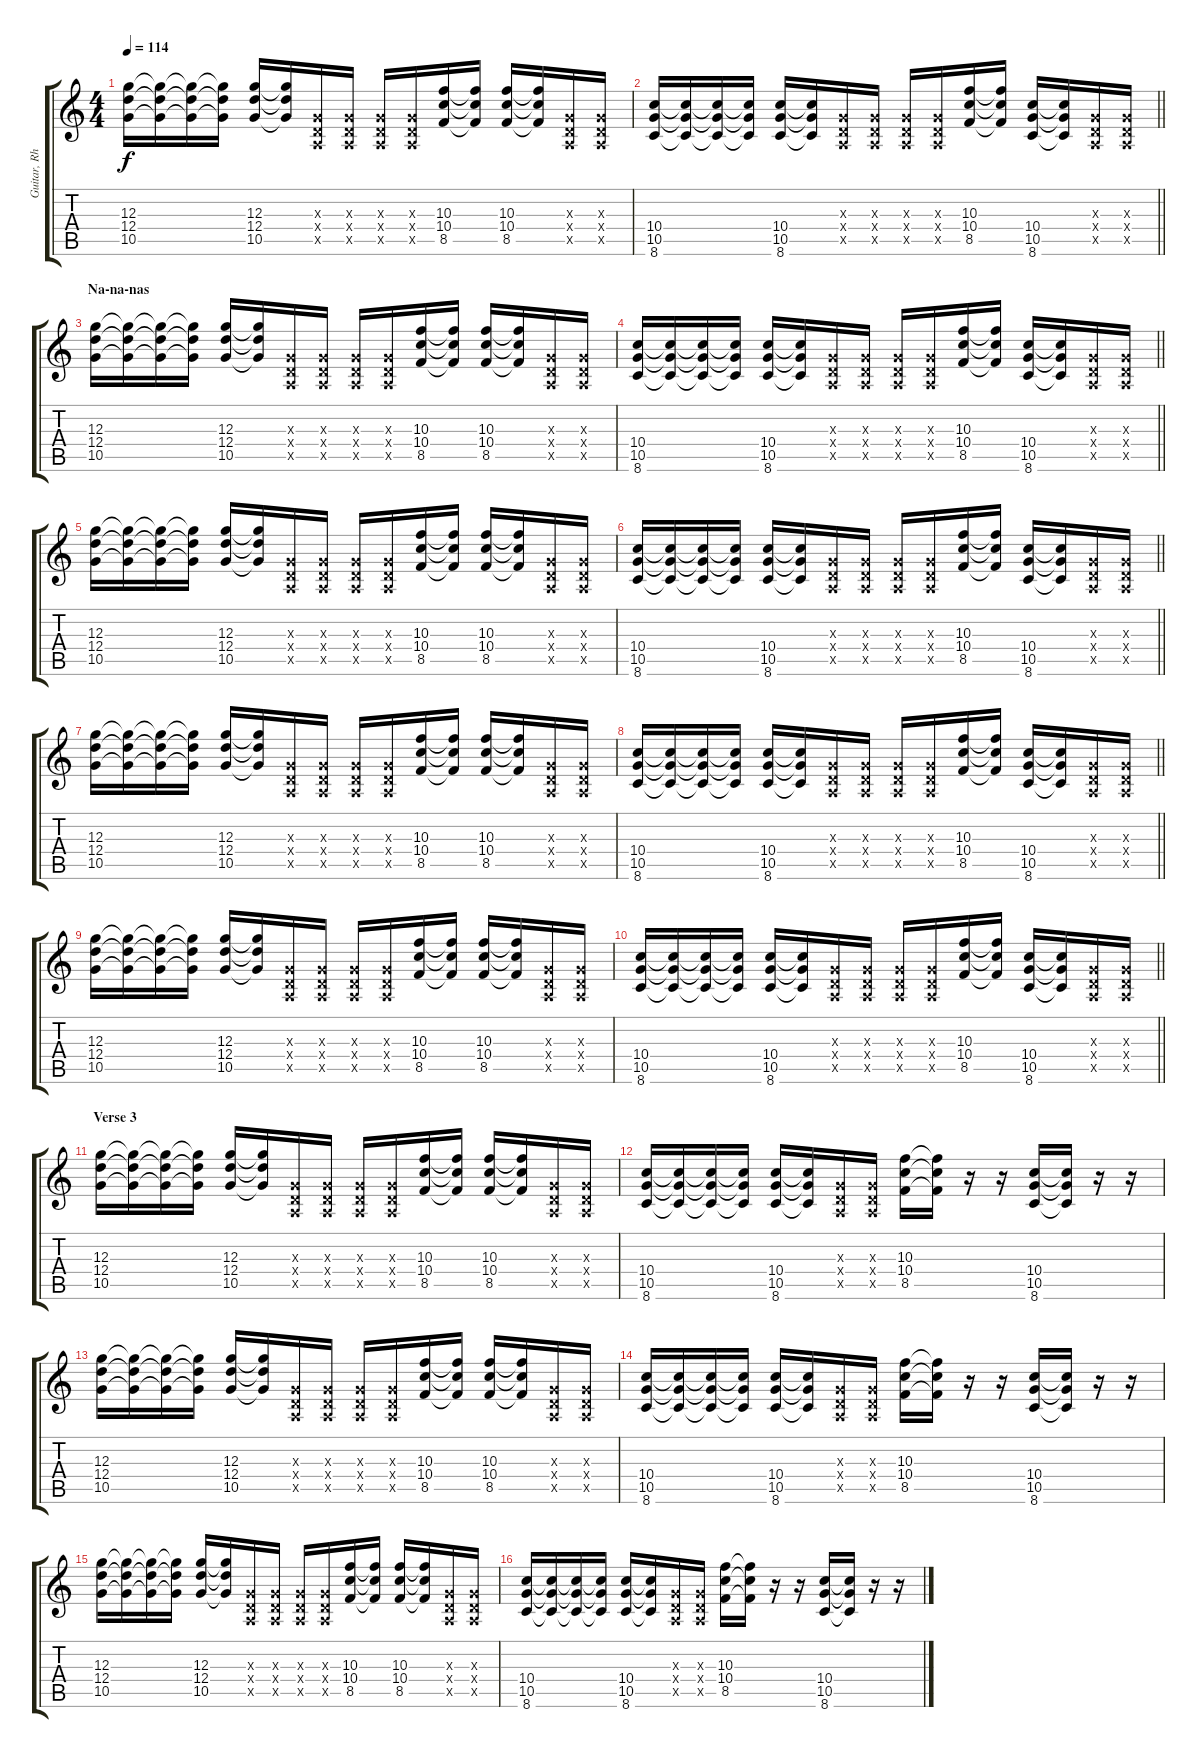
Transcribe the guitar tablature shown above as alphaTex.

\track ("Guitar, Rhythm" "Guitar, Rh") {instrument overdrivenguitar}
\staff {score tabs}
\tuning (E4 B3 G3 D3 A2 E2) {hide}
\ts (4 4)
\tempo 114
\clef g2
\ks c
(12.3 12.4 10.5).16{dy f} (12.3{t} 12.4{t} 10.5{t}).16 (12.3{t} 12.4{t} 10.5{t}).16 (12.3{t} 12.4{t} 10.5{t}).16 (12.3 12.4 10.5).16 (12.3{t} 12.4{t} 10.5{t}).16 (0.3{x} 0.4{x} 0.5{x}).16 (0.3{x} 0.4{x} 0.5{x}).16 (0.3{x} 0.4{x} 0.5{x}).16 (0.3{x} 0.4{x} 0.5{x}).16 (10.3 10.4 8.5).16 (10.3{t} 10.4{t} 8.5{t}).16 (10.3 10.4 8.5).16 (10.3{t} 10.4{t} 8.5{t}).16 (0.3{x} 0.4{x} 0.5{x}).16 (0.3{x} 0.4{x} 0.5{x}).16 |
\barLineRight lightlight
(10.4 10.5 8.6).16 (10.4{t} 10.5{t} 8.6{t}).16 (10.4{t} 10.5{t} 8.6{t}).16 (10.4{t} 10.5{t} 8.6{t}).16 (10.4 10.5 8.6).16 (10.4{t} 10.5{t} 8.6{t}).16 (0.3{x} 0.4{x} 0.5{x}).16 (0.3{x} 0.4{x} 0.5{x}).16 (0.3{x} 0.4{x} 0.5{x}).16 (0.3{x} 0.4{x} 0.5{x}).16 (10.3 10.4 8.5).16 (10.3{t} 10.4{t} 8.5{t}).16 (10.4 10.5 8.6).16 (10.4{t} 10.5{t} 8.6{t}).16 (0.3{x} 0.4{x} 0.5{x}).16 (0.3{x} 0.4{x} 0.5{x}).16 |
\section ("" "Na-na-nas")
(12.3 12.4 10.5).16 (12.3{t} 12.4{t} 10.5{t}).16 (12.3{t} 12.4{t} 10.5{t}).16 (12.3{t} 12.4{t} 10.5{t}).16 (12.3 12.4 10.5).16 (12.3{t} 12.4{t} 10.5{t}).16 (0.3{x} 0.4{x} 0.5{x}).16 (0.3{x} 0.4{x} 0.5{x}).16 (0.3{x} 0.4{x} 0.5{x}).16 (0.3{x} 0.4{x} 0.5{x}).16 (10.3 10.4 8.5).16 (10.3{t} 10.4{t} 8.5{t}).16 (10.3 10.4 8.5).16 (10.3{t} 10.4{t} 8.5{t}).16 (0.3{x} 0.4{x} 0.5{x}).16 (0.3{x} 0.4{x} 0.5{x}).16 |
\barLineRight lightlight
(10.4 10.5 8.6).16 (10.4{t} 10.5{t} 8.6{t}).16 (10.4{t} 10.5{t} 8.6{t}).16 (10.4{t} 10.5{t} 8.6{t}).16 (10.4 10.5 8.6).16 (10.4{t} 10.5{t} 8.6{t}).16 (0.3{x} 0.4{x} 0.5{x}).16 (0.3{x} 0.4{x} 0.5{x}).16 (0.3{x} 0.4{x} 0.5{x}).16 (0.3{x} 0.4{x} 0.5{x}).16 (10.3 10.4 8.5).16 (10.3{t} 10.4{t} 8.5{t}).16 (10.4 10.5 8.6).16 (10.4{t} 10.5{t} 8.6{t}).16 (0.3{x} 0.4{x} 0.5{x}).16 (0.3{x} 0.4{x} 0.5{x}).16 |
(12.3 12.4 10.5).16 (12.3{t} 12.4{t} 10.5{t}).16 (12.3{t} 12.4{t} 10.5{t}).16 (12.3{t} 12.4{t} 10.5{t}).16 (12.3 12.4 10.5).16 (12.3{t} 12.4{t} 10.5{t}).16 (0.3{x} 0.4{x} 0.5{x}).16 (0.3{x} 0.4{x} 0.5{x}).16 (0.3{x} 0.4{x} 0.5{x}).16 (0.3{x} 0.4{x} 0.5{x}).16 (10.3 10.4 8.5).16 (10.3{t} 10.4{t} 8.5{t}).16 (10.3 10.4 8.5).16 (10.3{t} 10.4{t} 8.5{t}).16 (0.3{x} 0.4{x} 0.5{x}).16 (0.3{x} 0.4{x} 0.5{x}).16 |
\barLineRight lightlight
(10.4 10.5 8.6).16 (10.4{t} 10.5{t} 8.6{t}).16 (10.4{t} 10.5{t} 8.6{t}).16 (10.4{t} 10.5{t} 8.6{t}).16 (10.4 10.5 8.6).16 (10.4{t} 10.5{t} 8.6{t}).16 (0.3{x} 0.4{x} 0.5{x}).16 (0.3{x} 0.4{x} 0.5{x}).16 (0.3{x} 0.4{x} 0.5{x}).16 (0.3{x} 0.4{x} 0.5{x}).16 (10.3 10.4 8.5).16 (10.3{t} 10.4{t} 8.5{t}).16 (10.4 10.5 8.6).16 (10.4{t} 10.5{t} 8.6{t}).16 (0.3{x} 0.4{x} 0.5{x}).16 (0.3{x} 0.4{x} 0.5{x}).16 |
(12.3 12.4 10.5).16 (12.3{t} 12.4{t} 10.5{t}).16 (12.3{t} 12.4{t} 10.5{t}).16 (12.3{t} 12.4{t} 10.5{t}).16 (12.3 12.4 10.5).16 (12.3{t} 12.4{t} 10.5{t}).16 (0.3{x} 0.4{x} 0.5{x}).16 (0.3{x} 0.4{x} 0.5{x}).16 (0.3{x} 0.4{x} 0.5{x}).16 (0.3{x} 0.4{x} 0.5{x}).16 (10.3 10.4 8.5).16 (10.3{t} 10.4{t} 8.5{t}).16 (10.3 10.4 8.5).16 (10.3{t} 10.4{t} 8.5{t}).16 (0.3{x} 0.4{x} 0.5{x}).16 (0.3{x} 0.4{x} 0.5{x}).16 |
\barLineRight lightlight
(10.4 10.5 8.6).16 (10.4{t} 10.5{t} 8.6{t}).16 (10.4{t} 10.5{t} 8.6{t}).16 (10.4{t} 10.5{t} 8.6{t}).16 (10.4 10.5 8.6).16 (10.4{t} 10.5{t} 8.6{t}).16 (0.3{x} 0.4{x} 0.5{x}).16 (0.3{x} 0.4{x} 0.5{x}).16 (0.3{x} 0.4{x} 0.5{x}).16 (0.3{x} 0.4{x} 0.5{x}).16 (10.3 10.4 8.5).16 (10.3{t} 10.4{t} 8.5{t}).16 (10.4 10.5 8.6).16 (10.4{t} 10.5{t} 8.6{t}).16 (0.3{x} 0.4{x} 0.5{x}).16 (0.3{x} 0.4{x} 0.5{x}).16 |
(12.3 12.4 10.5).16 (12.3{t} 12.4{t} 10.5{t}).16 (12.3{t} 12.4{t} 10.5{t}).16 (12.3{t} 12.4{t} 10.5{t}).16 (12.3 12.4 10.5).16 (12.3{t} 12.4{t} 10.5{t}).16 (0.3{x} 0.4{x} 0.5{x}).16 (0.3{x} 0.4{x} 0.5{x}).16 (0.3{x} 0.4{x} 0.5{x}).16 (0.3{x} 0.4{x} 0.5{x}).16 (10.3 10.4 8.5).16 (10.3{t} 10.4{t} 8.5{t}).16 (10.3 10.4 8.5).16 (10.3{t} 10.4{t} 8.5{t}).16 (0.3{x} 0.4{x} 0.5{x}).16 (0.3{x} 0.4{x} 0.5{x}).16 |
\barLineRight lightlight
(10.4 10.5 8.6).16 (10.4{t} 10.5{t} 8.6{t}).16 (10.4{t} 10.5{t} 8.6{t}).16 (10.4{t} 10.5{t} 8.6{t}).16 (10.4 10.5 8.6).16 (10.4{t} 10.5{t} 8.6{t}).16 (0.3{x} 0.4{x} 0.5{x}).16 (0.3{x} 0.4{x} 0.5{x}).16 (0.3{x} 0.4{x} 0.5{x}).16 (0.3{x} 0.4{x} 0.5{x}).16 (10.3 10.4 8.5).16 (10.3{t} 10.4{t} 8.5{t}).16 (10.4 10.5 8.6).16 (10.4{t} 10.5{t} 8.6{t}).16 (0.3{x} 0.4{x} 0.5{x}).16 (0.3{x} 0.4{x} 0.5{x}).16 |
\section ("" "Verse 3")
(12.3 12.4 10.5).16 (12.3{t} 12.4{t} 10.5{t}).16 (12.3{t} 12.4{t} 10.5{t}).16 (12.3{t} 12.4{t} 10.5{t}).16 (12.3 12.4 10.5).16 (12.3{t} 12.4{t} 10.5{t}).16 (0.3{x} 0.4{x} 0.5{x}).16 (0.3{x} 0.4{x} 0.5{x}).16 (0.3{x} 0.4{x} 0.5{x}).16 (0.3{x} 0.4{x} 0.5{x}).16 (10.3 10.4 8.5).16 (10.3{t} 10.4{t} 8.5{t}).16 (10.3 10.4 8.5).16 (10.3{t} 10.4{t} 8.5{t}).16 (0.3{x} 0.4{x} 0.5{x}).16 (0.3{x} 0.4{x} 0.5{x}).16 |
(10.4 10.5 8.6).16 (10.4{t} 10.5{t} 8.6{t}).16 (10.4{t} 10.5{t} 8.6{t}).16 (10.4{t} 10.5{t} 8.6{t}).16 (10.4 10.5 8.6).16 (10.4{t} 10.5{t} 8.6{t}).16 (0.3{x} 0.4{x} 0.5{x}).16 (0.3{x} 0.4{x} 0.5{x}).16 (10.3 10.4 8.5).16 (10.3{t} 10.4{t} 8.5{t}).16 r.16 r.16 (10.4 10.5 8.6).16 (10.4{t} 10.5{t} 8.6{t}).16 r.16 r.16 |
(12.3 12.4 10.5).16 (12.3{t} 12.4{t} 10.5{t}).16 (12.3{t} 12.4{t} 10.5{t}).16 (12.3{t} 12.4{t} 10.5{t}).16 (12.3 12.4 10.5).16 (12.3{t} 12.4{t} 10.5{t}).16 (0.3{x} 0.4{x} 0.5{x}).16 (0.3{x} 0.4{x} 0.5{x}).16 (0.3{x} 0.4{x} 0.5{x}).16 (0.3{x} 0.4{x} 0.5{x}).16 (10.3 10.4 8.5).16 (10.3{t} 10.4{t} 8.5{t}).16 (10.3 10.4 8.5).16 (10.3{t} 10.4{t} 8.5{t}).16 (0.3{x} 0.4{x} 0.5{x}).16 (0.3{x} 0.4{x} 0.5{x}).16 |
(10.4 10.5 8.6).16 (10.4{t} 10.5{t} 8.6{t}).16 (10.4{t} 10.5{t} 8.6{t}).16 (10.4{t} 10.5{t} 8.6{t}).16 (10.4 10.5 8.6).16 (10.4{t} 10.5{t} 8.6{t}).16 (0.3{x} 0.4{x} 0.5{x}).16 (0.3{x} 0.4{x} 0.5{x}).16 (10.3 10.4 8.5).16 (10.3{t} 10.4{t} 8.5{t}).16 r.16 r.16 (10.4 10.5 8.6).16 (10.4{t} 10.5{t} 8.6{t}).16 r.16 r.16 |
(12.3 12.4 10.5).16 (12.3{t} 12.4{t} 10.5{t}).16 (12.3{t} 12.4{t} 10.5{t}).16 (12.3{t} 12.4{t} 10.5{t}).16 (12.3 12.4 10.5).16 (12.3{t} 12.4{t} 10.5{t}).16 (0.3{x} 0.4{x} 0.5{x}).16 (0.3{x} 0.4{x} 0.5{x}).16 (0.3{x} 0.4{x} 0.5{x}).16 (0.3{x} 0.4{x} 0.5{x}).16 (10.3 10.4 8.5).16 (10.3{t} 10.4{t} 8.5{t}).16 (10.3 10.4 8.5).16 (10.3{t} 10.4{t} 8.5{t}).16 (0.3{x} 0.4{x} 0.5{x}).16 (0.3{x} 0.4{x} 0.5{x}).16 |
(10.4 10.5 8.6).16 (10.4{t} 10.5{t} 8.6{t}).16 (10.4{t} 10.5{t} 8.6{t}).16 (10.4{t} 10.5{t} 8.6{t}).16 (10.4 10.5 8.6).16 (10.4{t} 10.5{t} 8.6{t}).16 (0.3{x} 0.4{x} 0.5{x}).16 (0.3{x} 0.4{x} 0.5{x}).16 (10.3 10.4 8.5).16 (10.3{t} 10.4{t} 8.5{t}).16 r.16 r.16 (10.4 10.5 8.6).16 (10.4{t} 10.5{t} 8.6{t}).16 r.16 r.16
